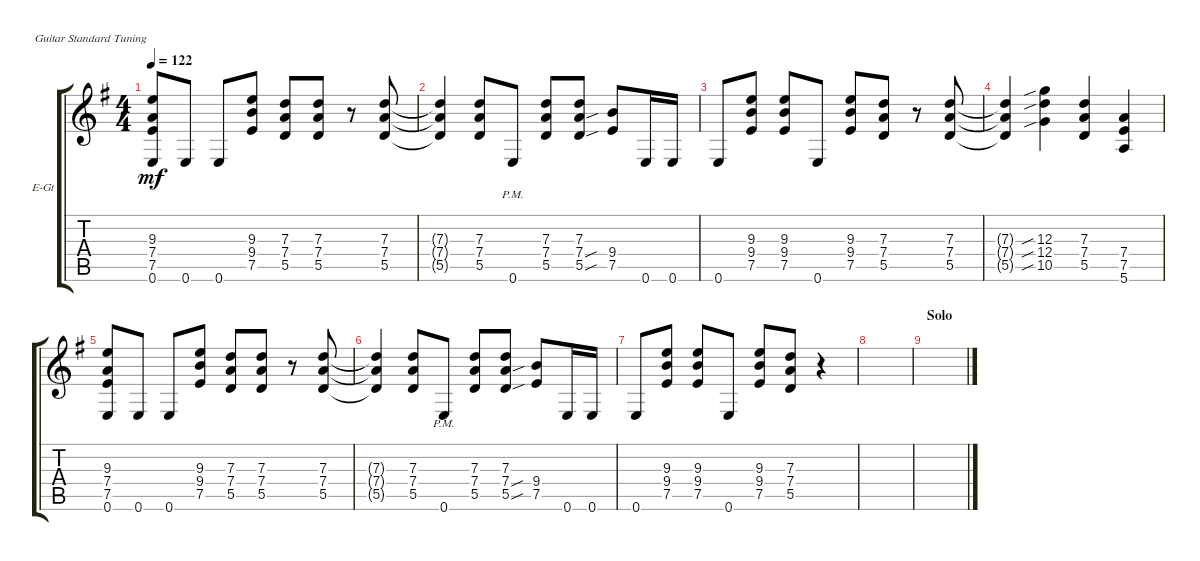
\defaultSystemsLayout 4
\bracketExtendMode groupsimilarinstruments
\firstSystemTrackNameOrientation horizontal
\otherSystemsTrackNameOrientation horizontal
\track ("VINNIE VINCENT" "E-Gt") {solo instrument distortionguitar}
\staff {score tabs}
\tuning (E4 B3 G3 D3 A2 E2)
\ts (4 4)
\tempo 122
\clef g2
\ks g
(0.6 7.5 7.4 9.3).8{dy mf} 0.6.8 0.6.8 (7.5 9.4 9.3).8 (5.5 7.4 7.3).8 (7.3 7.4 5.5).8 r.8 (5.5 7.4 7.3).8 |
(5.5{t} 7.4{t} 7.3{t}).4 (7.3 7.4 5.5).8 0.6{pm}.8 (5.5 7.4 7.3).8 (7.3 7.4{sou} 5.5{sou}).8 (9.4 7.5).8 0.6.16 0.6.16 |
0.6.8 (7.5 9.4 9.3).8 (9.3 9.4 7.5).8 0.6.8 (7.5 9.4 9.3).8 (7.3 7.4 5.5).8 r.8 (7.3 7.4 5.5).8 |
(5.5{t} 7.4{t} 7.3{t}).4 (10.5{sib} 12.4{sib} 12.3{sib}).4 (5.5 7.4 7.3).4 (5.6 7.5 7.4).4 |
(0.6 7.5 7.4 9.3).8 0.6.8 0.6.8 (7.5 9.4 9.3).8 (5.5 7.4 7.3).8 (7.3 7.4 5.5).8 r.8 (5.5 7.4 7.3).8 |
(5.5{t} 7.4{t} 7.3{t}).4 (7.3 7.4 5.5).8 0.6{pm}.8 (5.5 7.4 7.3).8 (7.3 7.4{sou} 5.5{sou}).8 (9.4 7.5).8 0.6.16 0.6.16 |
0.6.8 (7.5 9.4 9.3).8 (9.3 9.4 7.5).8 0.6.8 (7.5 9.4 9.3).8 (7.3 7.4 5.5).8 r.4 |
|
\section ("" "Solo")
